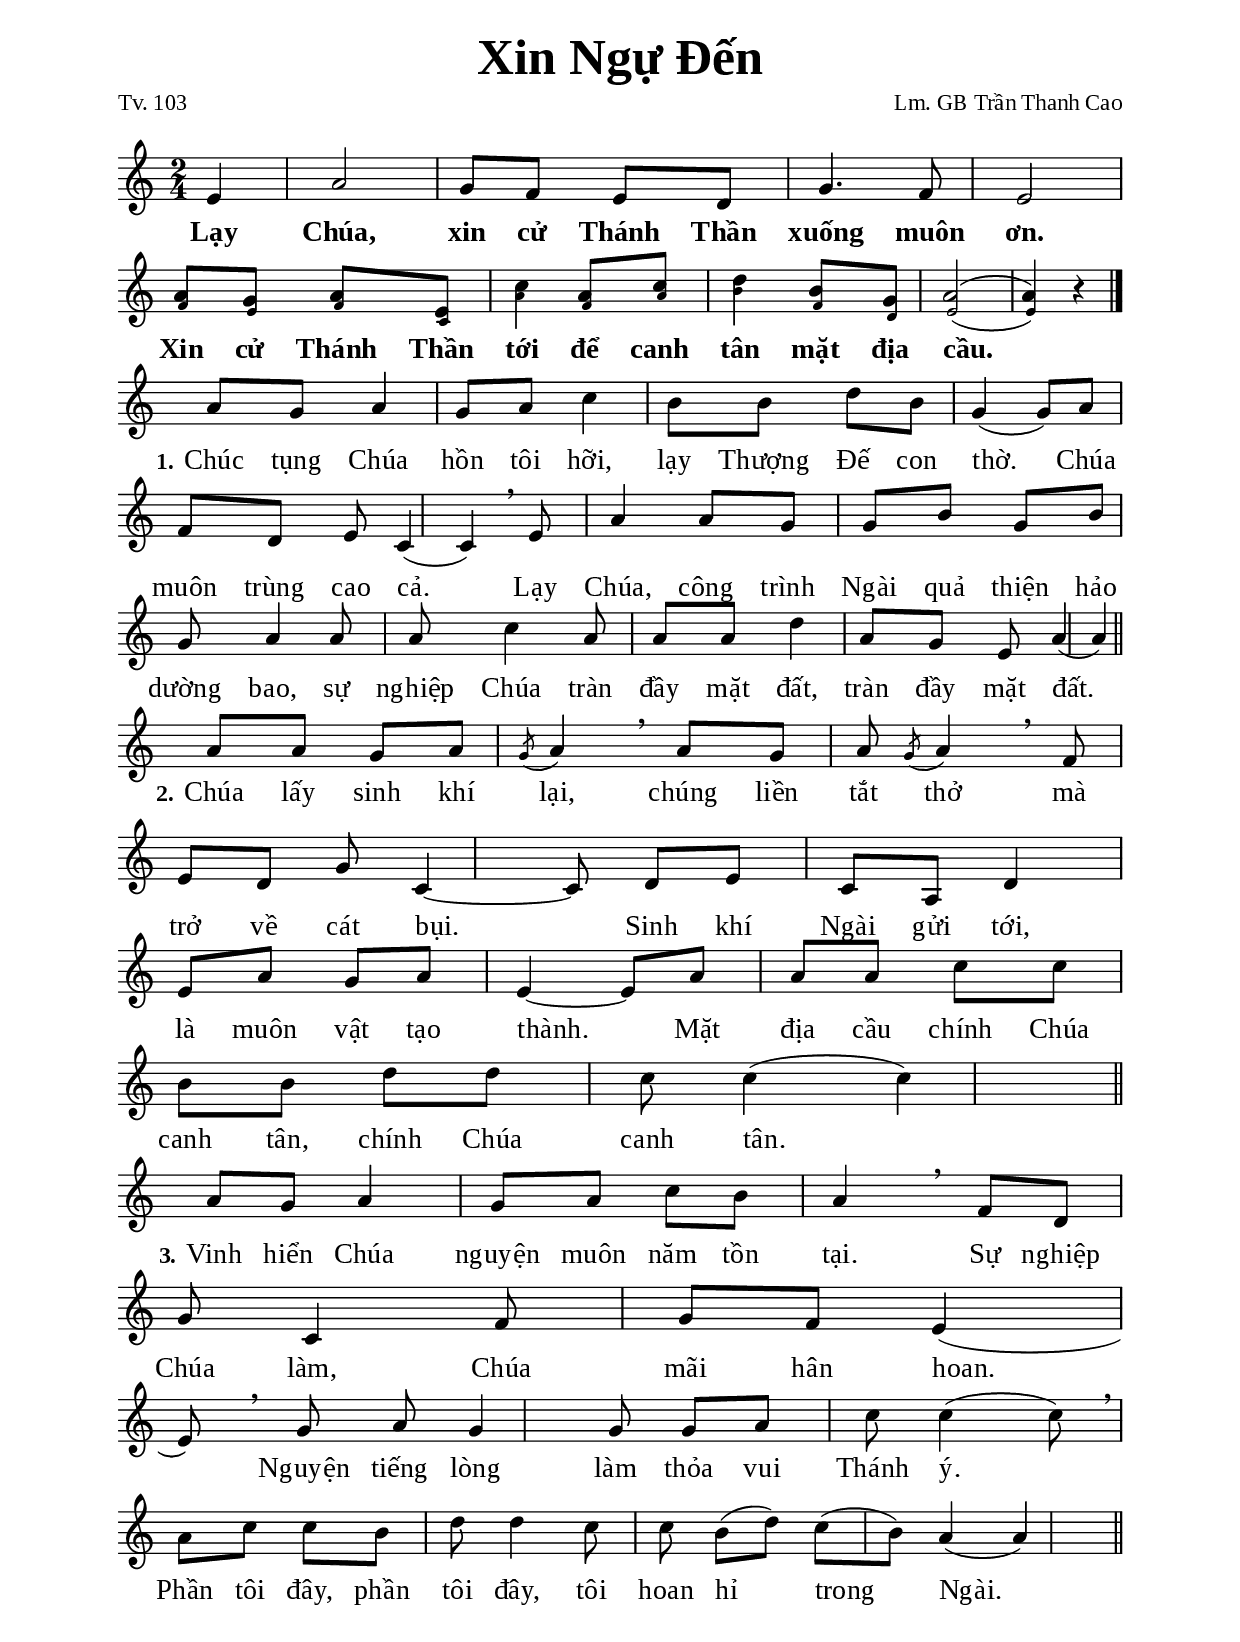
% Cài đặt chung
\version "2.22.1"
\include "english.ly"

\header {
  title = \markup { \fontsize #3 "Xin Ngự Đến" }
  poet = "Tv. 103"
  composer = "Lm. GB Trần Thanh Cao"
  arranger = " "
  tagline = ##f
}

% Nhạc điệp khúc
nhacDiepKhucSop = \relative c' {
  \partial 4 e4 |
  a2 |
  g8 f e d |
  g4. f8 |
  e2 |
  a8 g a e |
  c'4 a8 c |
  d4 b8 g | a2 ^( |
  a4) r \bar "|."
}

nhacDiepKhucBas = \relative c' {
  \skip 4
  \skip 2
  \skip 2
  \skip 2
  \skip 2
  f8 e f c |
  a'4 f8 a |
  b4 f8 d |
  e2 _( |
  e4) r
}

% Nhạc phiên khúc
nhacPhienKhucMot = \relative c'' {
  a8 g a4 g8 a c4
  b8 b d b g4 (g8)
  a f d e c4 (c) \breathe
  e8 a4 a8 g g b g b g a4 a8 a c4 a8 a a d4
  a8 g e a4 (a) \bar "||"
}

nhacPhienKhucHai = \relative c'' {
  a8 a g a \acciaccatura g8 a4 \breathe
  a8 g a \acciaccatura g8 a4 \breathe
  f8 e d g c,4 ~ c8 d e c a d4
  e8 a g a e4 ~ e8
  a a a c c b b d d c c4 (c) \bar "||"
}

nhacPhienKhucBa = \relative c'' {
  a8 g a4 g8 a c b a4 \breathe
  f8 d g c,4 f8 g f e4 (e8) \breathe
  g a g4 g8 g a c c4 (c8) \breathe \break
  a c c b d d4 c8 c b ([d]) c ([b]) a4 (a) \bar "||"
}

% Lời điệp khúc
loiDiepKhuc = \lyricmode {
  Lạy Chúa, xin cử Thánh Thần xuống muôn ơn.
  Xin cử Thánh Thần tới để canh tân mặt địa cầu.
}

% Lời phiên khúc
loiPhienKhucMot = \lyricmode {
  \set stanza = #"1."
  Chúc tụng Chúa hồn tôi hỡi,
  lạy Thượng Đế con thờ.
  Chúa muôn trùng cao cả.
  Lạy Chúa, công trình Ngài quả thiện hảo dường bao,
  sự nghiệp Chúa tràn đầy mặt đất, tràn đầy mặt đất.
}

loiPhienKhucHai = \lyricmode {
  \set stanza = #"2."
  Chúa lấy sinh khí lại, chúng liền tắt thở mà trở về cát bụi.
  Sinh khí Ngài gửi tới, là muôn vật tạo thành.
  Mặt địa cầu chính Chúa canh tân,
  chính Chúa canh tân.
}

loiPhienKhucBa = \lyricmode {
  \set stanza = #"3."
  Vinh hiển Chúa nguyện muôn năm tồn tại.
  Sự nghiệp Chúa làm, Chúa mãi hân hoan.
  Nguyện tiếng lòng làm thỏa vui Thánh ý.
  Phần tôi đây, phần tôi đây, tôi hoan hỉ trong Ngài.
}


% Dàn trang
\paper {
  #(set-paper-size "a4")
  top-margin = 20\mm
  bottom-margin = 10\mm
  left-margin = 20\mm
  right-margin = 20\mm
  indent = #0
  #(define fonts
    (make-pango-font-tree
      "Liberation Serif"
      "Liberation Serif"
      "Liberation Serif"
      (/ 20 20)))
  page-count = #1
  system-system-spacing = #'((basic-distance . 12)
                             (minimum-distance . 12)
                             (padding . 1))
  score-system-spacing = #'((basic-distance . 12)
                             (minimum-distance . 12)
                             (padding . 1))
}

% Thiết lập tông và nhịp
TongNhip = { \key c \major \time 2/4 }

% Đổi kích thước nốt cho bè phụ
notBePhu =
#(define-music-function (font-size music) (number? ly:music?)
   (for-some-music
     (lambda (m)
       (if (music-is-of-type? m 'rhythmic-event)
           (begin
             (set! (ly:music-property m 'tweaks)
                   (cons `(font-size . ,font-size)
                         (ly:music-property m 'tweaks)))
             #t)
           #f))
     music)
   music)

\score {
  \new ChoirStaff <<
    \new Staff = diepKhuc \with {
        \consists "Merge_rests_engraver"
        %\magnifyStaff #(magstep +1)
        printPartCombineTexts = ##f
      }
      <<
      \new Voice \TongNhip \partCombine 
        \nhacDiepKhucSop
        \notBePhu -3 { \nhacDiepKhucBas }
      \new NullVoice = nhacThamChieu \nhacDiepKhucSop
      \new Lyrics \with {
          \override VerticalAxisGroup.
            nonstaff-relatedstaff-spacing.padding = #1
          \override VerticalAxisGroup.
            nonstaff-unrelatedstaff-spacing.padding = #1
        }
        \lyricsto nhacThamChieu \loiDiepKhuc
      >>
  >>
  \layout {
    \override Lyrics.LyricText.font-series = #'bold
    \override Lyrics.LyricText.font-size = #+2
    \override Lyrics.LyricSpace.minimum-distance = #3
    \override Score.BarNumber.break-visibility = ##(#f #f #f)
    \override Score.SpacingSpanner.uniform-stretching = ##t
  }
}

\score {
  \new ChoirStaff <<
    \new Staff = phienKhuc \with {
        %\magnifyStaff #(magstep +1)
      }
      <<
      \new Voice = beSop {
        \key c \major \time 2/4 \nhacPhienKhucMot
      }
    >>
    \new Lyrics \with {
          \override VerticalAxisGroup.
            nonstaff-relatedstaff-spacing.padding = #1.2
          \override VerticalAxisGroup.
            nonstaff-unrelatedstaff-spacing.padding = #1
        }
        \lyricsto beSop \loiPhienKhucMot
  >>
  \layout {
    \override Staff.TimeSignature.transparent = ##t
    \override Lyrics.LyricText.font-size = #+2
    \override Lyrics.LyricSpace.minimum-distance = #2.5
    \override Score.BarNumber.break-visibility = ##(#f #f #f)
    \override Score.SpacingSpanner.uniform-stretching = ##t
    \set Score.barAlways = ##t
    \set Score.defaultBarType = ""
  } 
}

\score {
  \new ChoirStaff <<
    \new Staff = phienKhuc \with {
        %\magnifyStaff #(magstep +1)
      }
      <<
      \new Voice = beSop {
        \key c \major \time 2/4 \nhacPhienKhucHai
      }
    >>
    \new Lyrics \with {
          \override VerticalAxisGroup.
            nonstaff-relatedstaff-spacing.padding = #1
          \override VerticalAxisGroup.
            nonstaff-unrelatedstaff-spacing.padding = #1
        }
        \lyricsto beSop \loiPhienKhucHai
  >>
  \layout {
    \override Staff.TimeSignature.transparent = ##t
    \override Lyrics.LyricText.font-size = #+2
    \override Lyrics.LyricSpace.minimum-distance = #3.5
    \override Score.BarNumber.break-visibility = ##(#f #f #f)
    \override Score.SpacingSpanner.uniform-stretching = ##t
    \set Score.barAlways = ##t
    \set Score.defaultBarType = ""
  } 
}

\score {
  \new ChoirStaff <<
    \new Staff = phienKhuc \with {
        %\magnifyStaff #(magstep +1)
      }
      <<
      \new Voice = beSop {
        \key c \major \time 2/4 \nhacPhienKhucBa
      }
    >>
    \new Lyrics \with {
          \override VerticalAxisGroup.
            nonstaff-relatedstaff-spacing.padding = #1.2
          \override VerticalAxisGroup.
            nonstaff-unrelatedstaff-spacing.padding = #1
        }
        \lyricsto beSop \loiPhienKhucBa
  >>
  \layout {
    \override Staff.TimeSignature.transparent = ##t
    \override Lyrics.LyricText.font-size = #+2
    \override Lyrics.LyricSpace.minimum-distance = #2
    \override Score.BarNumber.break-visibility = ##(#f #f #f)
    \override Score.SpacingSpanner.uniform-stretching = ##t
    \set Score.barAlways = ##t
    \set Score.defaultBarType = ""
  } 
}
